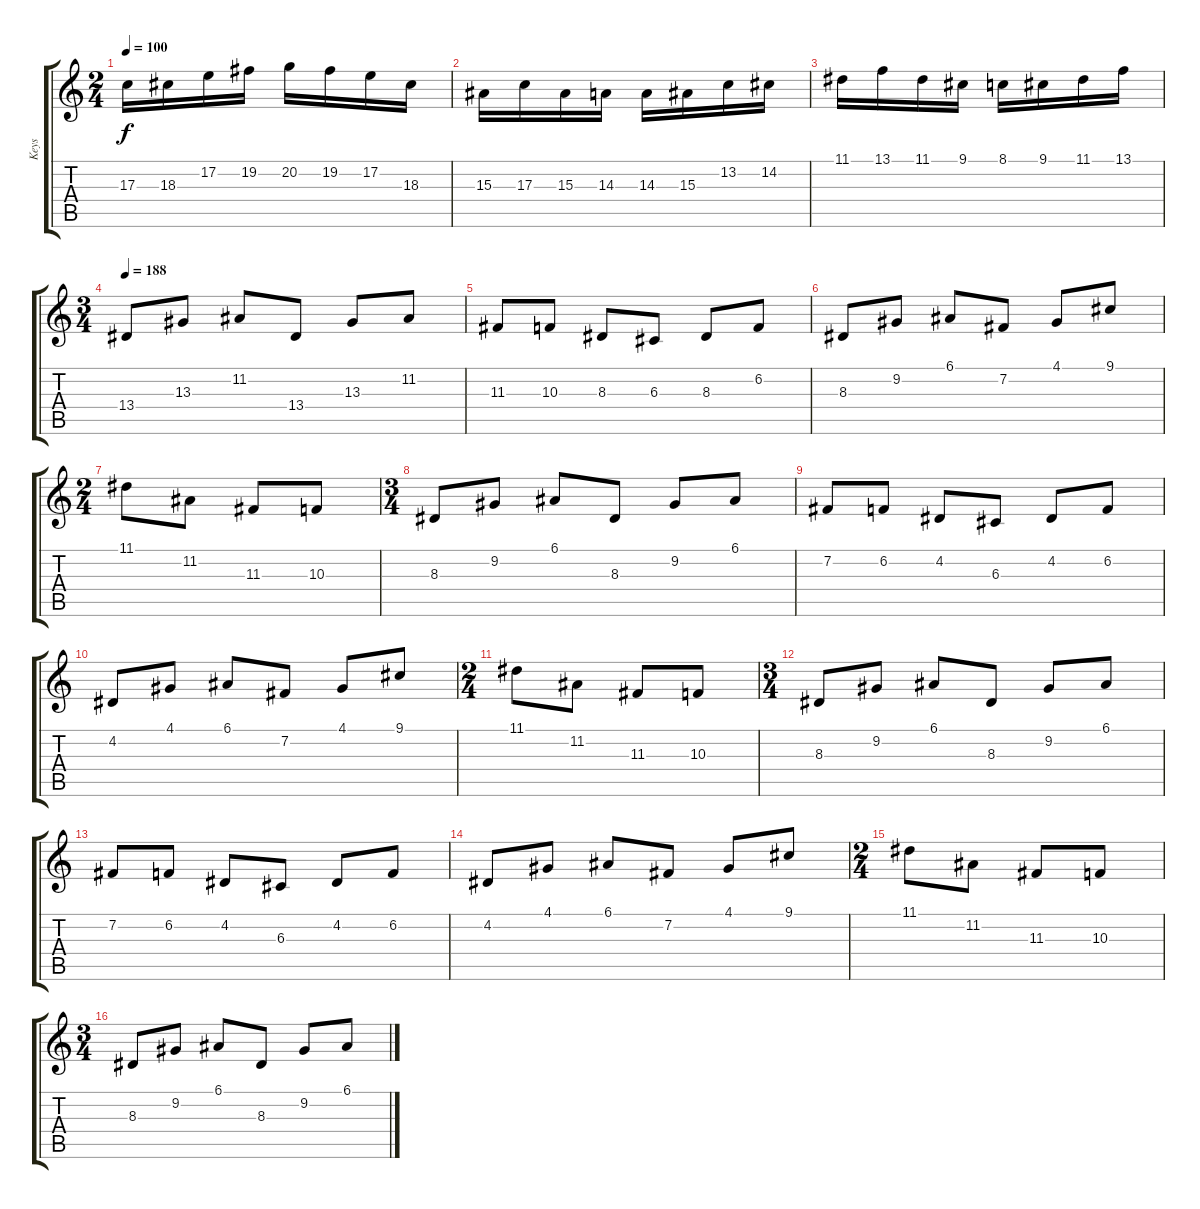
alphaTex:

\track ("Keys" "Keys") {instrument fx8scifi}
\staff {score tabs}
\tuning (E4 B3 G3 D3 A2 E2) {hide}
\ts (2 4)
\tempo 100
\clef g2
\ks c
17.3.16{dy f} 18.3.16 17.2.16 19.2.16 20.2.16 19.2.16 17.2.16 18.3.16 |
15.3.16 17.3.16 15.3.16 14.3.16 14.3.16 15.3.16 13.2.16 14.2.16 |
11.1.16 13.1.16 11.1.16 9.1.16 8.1.16 9.1.16 11.1.16 13.1.16 |
\ts (3 4)
\tempo 188
13.4.8{volume 14 instrument acousticgrandpiano} 13.3.8 11.2.8 13.4.8 13.3.8 11.2.8 |
11.3.8 10.3.8 8.3.8 6.3.8 8.3.8 6.2.8 |
8.3.8 9.2.8 6.1.8 7.2.8 4.1.8 9.1.8 |
\ts (2 4)
11.1.8 11.2.8 11.3.8 10.3.8 |
\ts (3 4)
8.3.8 9.2.8 6.1.8 8.3.8 9.2.8 6.1.8 |
7.2.8 6.2.8 4.2.8 6.3.8 4.2.8 6.2.8 |
4.2.8 4.1.8 6.1.8 7.2.8 4.1.8 9.1.8 |
\ts (2 4)
11.1.8 11.2.8 11.3.8 10.3.8 |
\ts (3 4)
8.3.8 9.2.8 6.1.8 8.3.8 9.2.8 6.1.8 |
7.2.8 6.2.8 4.2.8 6.3.8 4.2.8 6.2.8 |
4.2.8 4.1.8 6.1.8 7.2.8 4.1.8 9.1.8 |
\ts (2 4)
11.1.8 11.2.8 11.3.8 10.3.8 |
\ts (3 4)
8.3.8 9.2.8 6.1.8 8.3.8 9.2.8 6.1.8
